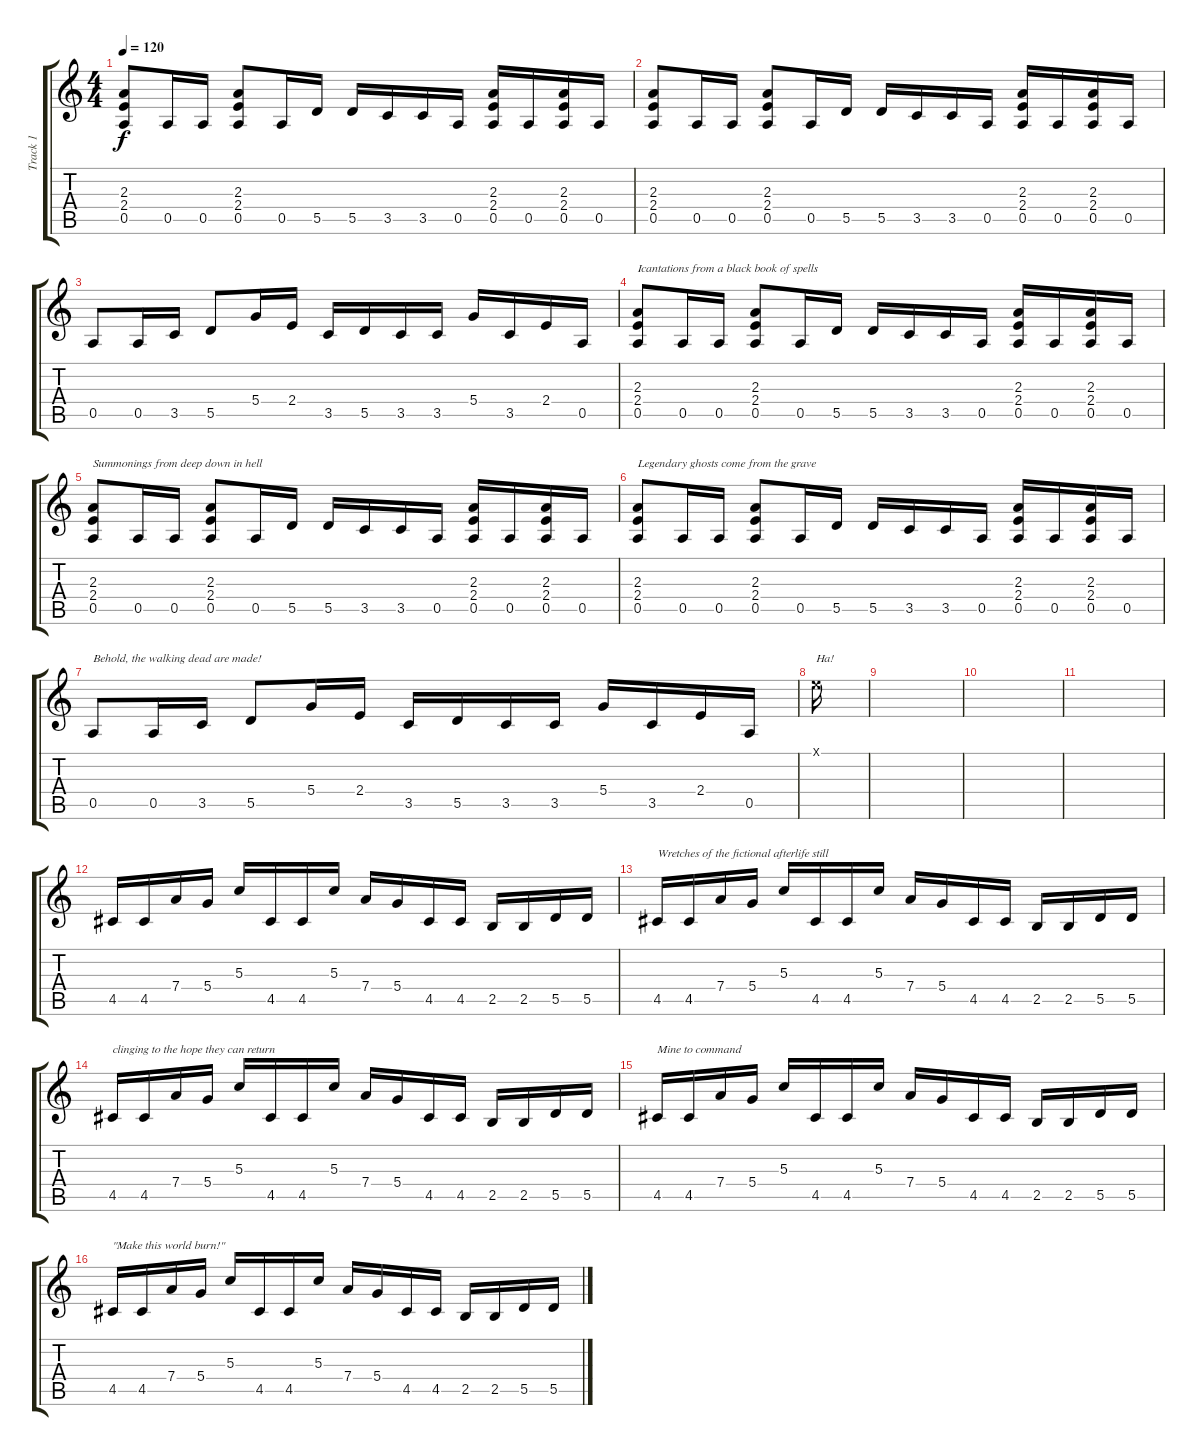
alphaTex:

\track ("Track 1" "Track 1") {instrument distortionguitar}
\staff {score tabs}
\tuning (E4 B3 G3 D3 A2 E2) {hide}
\ts (4 4)
\tempo 120
\clef g2
\ks c
(2.3 2.4 0.5).8{dy f} 0.5.16 0.5.16 (2.3 2.4 0.5).8 0.5.16 5.5.16 5.5.16 3.5.16 3.5.16 0.5.16 (2.3 2.4 0.5).16 0.5.16 (2.3 2.4 0.5).16 0.5.16 |
(2.3 2.4 0.5).8 0.5.16 0.5.16 (2.3 2.4 0.5).8 0.5.16 5.5.16 5.5.16 3.5.16 3.5.16 0.5.16 (2.3 2.4 0.5).16 0.5.16 (2.3 2.4 0.5).16 0.5.16 |
0.5.8 0.5.16 3.5.16 5.5.8 5.4.16 2.4.16 3.5.16 5.5.16 3.5.16 3.5.16 5.4.16 3.5.16 2.4.16 0.5.16 |
(2.3 2.4 0.5).8{txt "Icantations from a black book of spells"} 0.5.16 0.5.16 (2.3 2.4 0.5).8 0.5.16 5.5.16 5.5.16 3.5.16 3.5.16 0.5.16 (2.3 2.4 0.5).16 0.5.16 (2.3 2.4 0.5).16 0.5.16 |
(2.3 2.4 0.5).8{txt "Summonings from deep down in hell"} 0.5.16 0.5.16 (2.3 2.4 0.5).8 0.5.16 5.5.16 5.5.16 3.5.16 3.5.16 0.5.16 (2.3 2.4 0.5).16 0.5.16 (2.3 2.4 0.5).16 0.5.16 |
(2.3 2.4 0.5).8{txt "Legendary ghosts come from the grave"} 0.5.16 0.5.16 (2.3 2.4 0.5).8 0.5.16 5.5.16 5.5.16 3.5.16 3.5.16 0.5.16 (2.3 2.4 0.5).16 0.5.16 (2.3 2.4 0.5).16 0.5.16 |
0.5.8{txt "Behold, the walking dead are made!"} 0.5.16 3.5.16 5.5.8 5.4.16 2.4.16 3.5.16 5.5.16 3.5.16 3.5.16 5.4.16 3.5.16 2.4.16 0.5.16 |
0.1{x}.16{txt "Ha!"} |
|
|
|
4.5.16 4.5.16 7.4.16 5.4.16 5.3.16 4.5.16 4.5.16 5.3.16 7.4.16 5.4.16 4.5.16 4.5.16 2.5.16 2.5.16 5.5.16 5.5.16 |
4.5.16{txt "Wretches of the fictional afterlife still"} 4.5.16 7.4.16 5.4.16 5.3.16 4.5.16 4.5.16 5.3.16 7.4.16 5.4.16 4.5.16 4.5.16 2.5.16 2.5.16 5.5.16 5.5.16 |
4.5.16{txt "clinging to the hope they can return"} 4.5.16 7.4.16 5.4.16 5.3.16 4.5.16 4.5.16 5.3.16 7.4.16 5.4.16 4.5.16 4.5.16 2.5.16 2.5.16 5.5.16 5.5.16 |
4.5.16{txt "Mine to command"} 4.5.16 7.4.16 5.4.16 5.3.16 4.5.16 4.5.16 5.3.16 7.4.16 5.4.16 4.5.16 4.5.16 2.5.16 2.5.16 5.5.16 5.5.16 |
4.5.16{txt "\"Make this world burn!\""} 4.5.16 7.4.16 5.4.16 5.3.16 4.5.16 4.5.16 5.3.16 7.4.16 5.4.16 4.5.16 4.5.16 2.5.16 2.5.16 5.5.16 5.5.16
